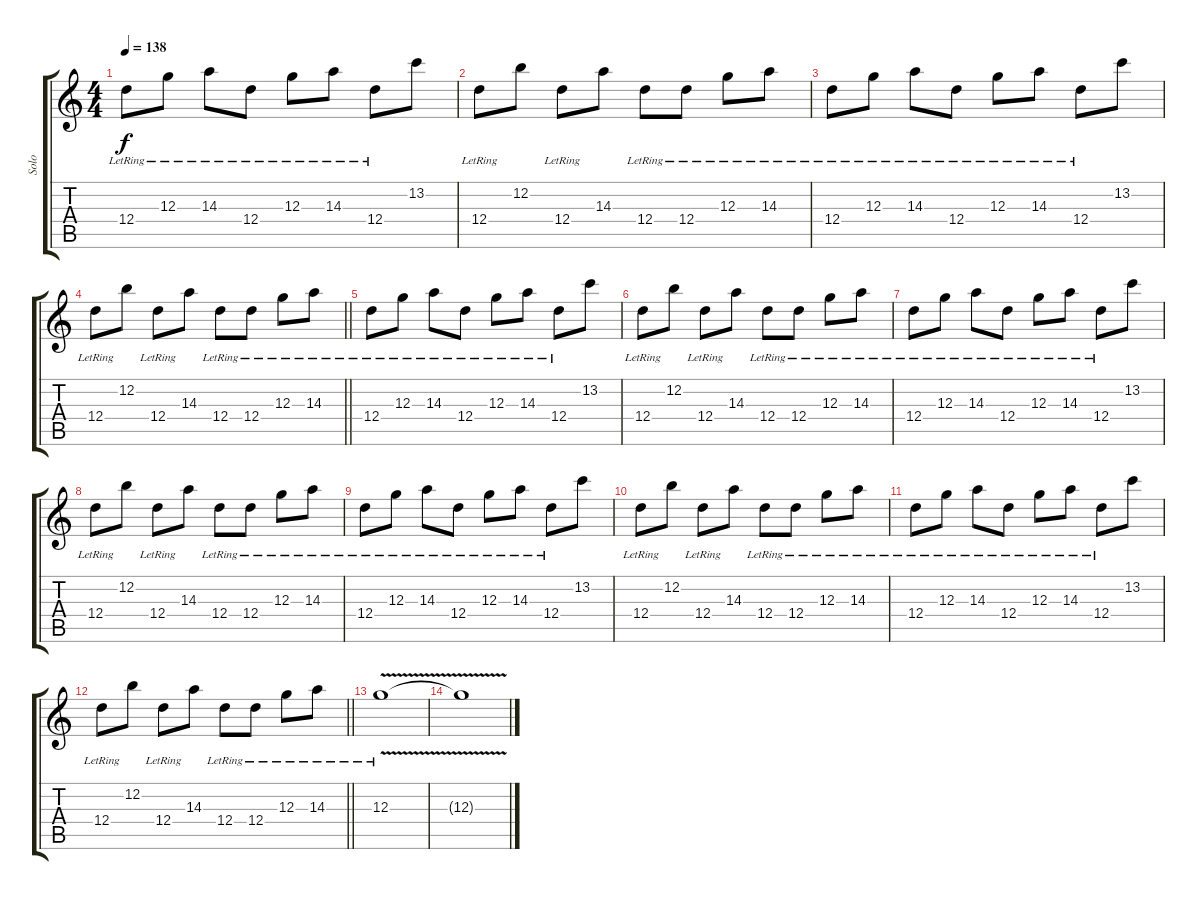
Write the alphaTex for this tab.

\track ("Solo" "Solo") {instrument overdrivenguitar}
\staff {score tabs}
\tuning (E4 B3 G3 D3 A2 E2) {hide}
\ts (4 4)
\tempo 138
\clef g2
\ks c
12.4{lr}.8{dy f} 12.3{lr}.8 14.3{lr}.8 12.4{lr}.8 12.3{lr}.8 14.3{lr}.8 12.4{lr}.8 13.2.8 |
12.4{lr}.8 12.2.8 12.4{lr}.8 14.3.8 12.4{lr}.8 12.4{lr}.8 12.3{lr}.8 14.3{lr}.8 |
12.4{lr}.8 12.3{lr}.8 14.3{lr}.8 12.4{lr}.8 12.3{lr}.8 14.3{lr}.8 12.4{lr}.8 13.2.8 |
\barLineRight lightlight
12.4{lr}.8 12.2.8 12.4{lr}.8 14.3.8 12.4{lr}.8 12.4{lr}.8 12.3{lr}.8 14.3{lr}.8 |
12.4{lr}.8 12.3{lr}.8 14.3{lr}.8 12.4{lr}.8 12.3{lr}.8 14.3{lr}.8 12.4{lr}.8 13.2.8 |
12.4{lr}.8 12.2.8 12.4{lr}.8 14.3.8 12.4{lr}.8 12.4{lr}.8 12.3{lr}.8 14.3{lr}.8 |
12.4{lr}.8 12.3{lr}.8 14.3{lr}.8 12.4{lr}.8 12.3{lr}.8 14.3{lr}.8 12.4{lr}.8 13.2.8 |
12.4{lr}.8 12.2.8 12.4{lr}.8 14.3.8 12.4{lr}.8 12.4{lr}.8 12.3{lr}.8 14.3{lr}.8 |
12.4{lr}.8 12.3{lr}.8 14.3{lr}.8 12.4{lr}.8 12.3{lr}.8 14.3{lr}.8 12.4{lr}.8 13.2.8 |
12.4{lr}.8 12.2.8 12.4{lr}.8 14.3.8 12.4{lr}.8 12.4{lr}.8 12.3{lr}.8 14.3{lr}.8 |
12.4{lr}.8 12.3{lr}.8 14.3{lr}.8 12.4{lr}.8 12.3{lr}.8 14.3{lr}.8 12.4{lr}.8 13.2.8 |
\barLineRight lightlight
12.4{lr}.8 12.2.8 12.4{lr}.8 14.3.8 12.4{lr}.8 12.4{lr}.8 12.3{lr}.8 14.3{lr}.8 |
12.3{v lr}.1 |
12.3{t}.1
